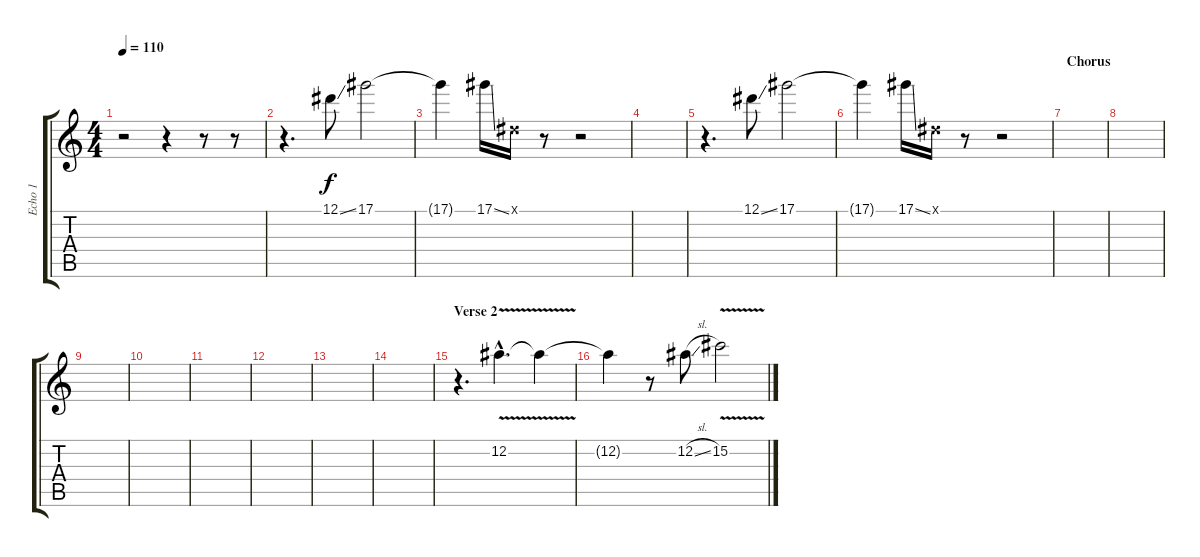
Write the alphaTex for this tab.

\track ("Echo 1" "Echo 1") {instrument distortionguitar}
\staff {score tabs}
\tuning (Eb4 Bb3 Gb3 Db3 Ab2 Eb2) {hide}
\ts (4 4)
\tempo 110
\clef g2
\ks c
r.2{dy f} r.4 r.8 r.8 |
r.4{d volume 10} 12.1{ss}.8 17.1.2 |
17.1{t}.4 17.1{ss}.16 0.1{x}.16 r.8 r.2 |
|
r.4{d volume 10} 12.1{ss}.8 17.1.2 |
17.1{t}.4 17.1{ss}.16 0.1{x}.16 r.8 r.2 |
\section ("" "Chorus")
|
|
|
|
|
|
|
|
\section ("" "Verse 2")
r.4{d} 12.2{v hac}.4{d volume 0} 12.2{t}.4 |
12.2{t}.4 r.8 12.2{sl}.8{volume 10} 15.2{v}.2{volume 0}
